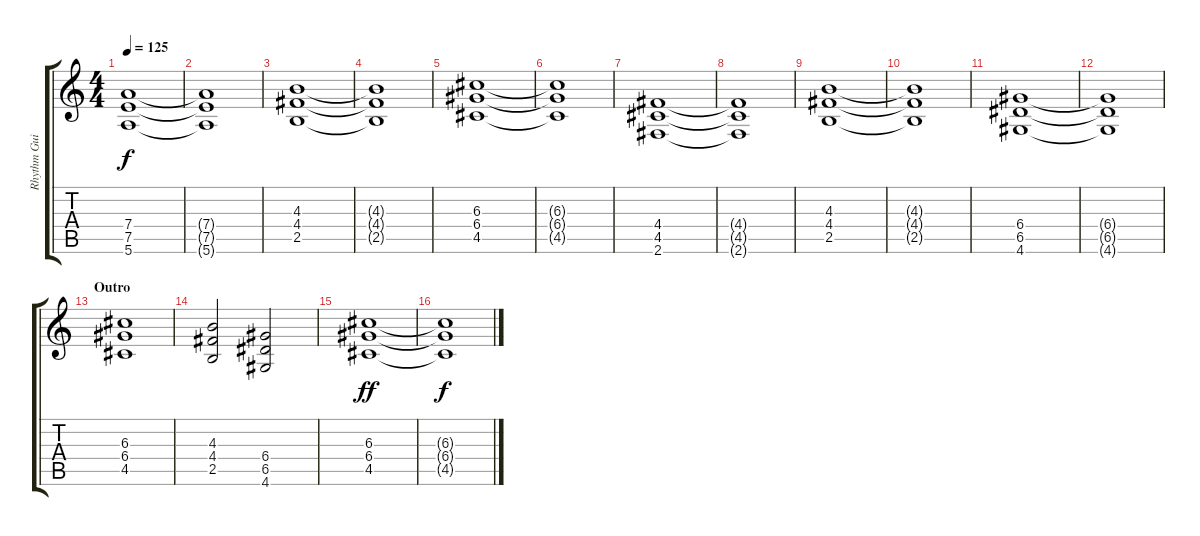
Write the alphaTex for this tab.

\track ("Rhythm Guitar Left" "Rhythm Gui") {instrument distortionguitar}
\staff {score tabs}
\tuning (E4 B3 G3 D3 A2 E2) {hide}
\ts (4 4)
\tempo 125
\clef g2
\ks c
(7.4 7.5 5.6).1{dy f} |
(7.4{t} 7.5{t} 5.6{t}).1 |
(4.3 4.4 2.5).1 |
(4.3{t} 4.4{t} 2.5{t}).1 |
(6.3 6.4 4.5).1 |
(6.3{t} 6.4{t} 4.5{t}).1 |
(4.4 4.5 2.6).1 |
(4.4{t} 4.5{t} 2.6{t}).1 |
(4.3 4.4 2.5).1 |
(4.3{t} 4.4{t} 2.5{t}).1 |
(6.4 6.5 4.6).1 |
(6.4{t} 6.5{t} 4.6{t}).1 |
\section ("" "Outro")
(6.3 6.4 4.5).1 |
(4.3 4.4 2.5).2 (6.4 6.5 4.6).2 |
(6.3 6.4 4.5).1{dy ff volume 13 balance 8} |
(6.3{t} 6.4{t} 4.5{t}).1{dy f volume 10}
